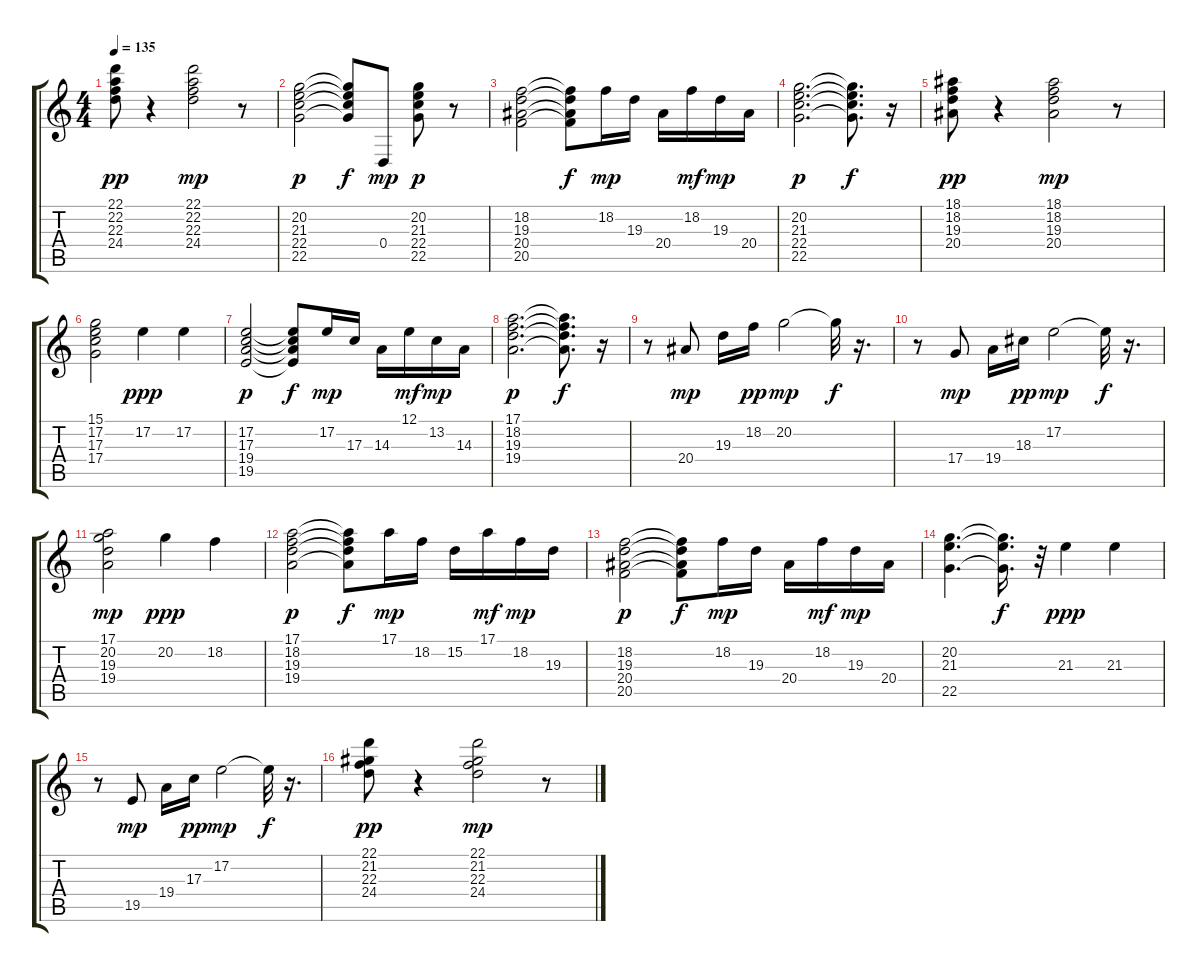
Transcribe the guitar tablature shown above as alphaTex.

\track "" {instrument rockorgan}
\staff {score tabs}
\tuning (E4 B3 G3 D3 A2 E2) {hide}
\ts (4 4)
\tempo 135
\clef g2
\ks c
(22.1 22.2 22.3 24.4).8{dy pp} r.4 (22.1 22.2 22.3 24.4).2{dy mp} r.8 |
(20.2 21.3 22.4 22.5).2{dy p} (20.2{t} 21.3{t} 22.4{t} 22.5{t}).8{dy f} 0.4.8{dy mp} (20.2 21.3 22.4 22.5).8{dy p} r.8 |
(18.2 19.3 20.4 20.5).2 (18.2{t} 19.3{t} 20.4{t} 20.5{t}).8{dy f} 18.2.16{dy mp} 19.3.16 20.4.16 18.2.16{dy mf} 19.3.16{dy mp} 20.4.16 |
(20.2 21.3 22.4 22.5).2{d dy p} (20.2{t} 21.3{t} 22.4{t} 22.5{t}).8{d dy f} r.16 |
(18.1 18.2 19.3 20.4).8{dy pp} r.4 (18.1 18.2 19.3 20.4).2{dy mp} r.8 |
(15.1 17.2 17.3 17.4).2 17.2.4{dy ppp} 17.2.4 |
(17.2 17.3 19.4 19.5).2{dy p} (17.2{t} 17.3{t} 19.4{t} 19.5{t}).8{dy f} 17.2.16{dy mp} 17.3.16 14.3.16 12.1.16{dy mf} 13.2.16{dy mp} 14.3.16 |
(17.1 18.2 19.3 19.4).2{d dy p} (17.1{t} 18.2{t} 19.3{t} 19.4{t}).8{d dy f} r.16 |
r.8 20.4.8{dy mp} 19.3.16 18.2.16{dy pp} 20.2.2{dy mp} 20.2{t}.32{dy f} r.16{d} |
r.8 17.4.8{dy mp} 19.4.16 18.3.16{dy pp} 17.2.2{dy mp} 17.2{t}.32{dy f} r.16{d} |
(17.1 20.2 19.3 19.4).2{dy mp} 20.2.4{dy ppp} 18.2.4 |
(17.1 18.2 19.3 19.4).2{dy p} (17.1{t} 18.2{t} 19.3{t} 19.4{t}).8{dy f} 17.1.16{dy mp} 18.2.16 15.2.16 17.1.16{dy mf} 18.2.16{dy mp} 19.3.16 |
(18.2 19.3 20.4 20.5).2{dy p} (18.2{t} 19.3{t} 20.4{t} 20.5{t}).8{dy f} 18.2.16{dy mp} 19.3.16 20.4.16 18.2.16{dy mf} 19.3.16{dy mp} 20.4.16 |
(20.2 21.3 22.5).4{d} (20.2{t} 21.3{t} 22.5{t}).16{d dy f} r.32 21.3.4{dy ppp} 21.3.4 |
r.8 19.5.8{dy mp} 19.4.16 17.3.16{dy pp} 17.2.2{dy mp} 17.2{t}.32{dy f} r.16{d} |
(22.1 21.2 22.3 24.4).8{dy pp} r.4 (22.1 21.2 22.3 24.4).2{dy mp} r.8
